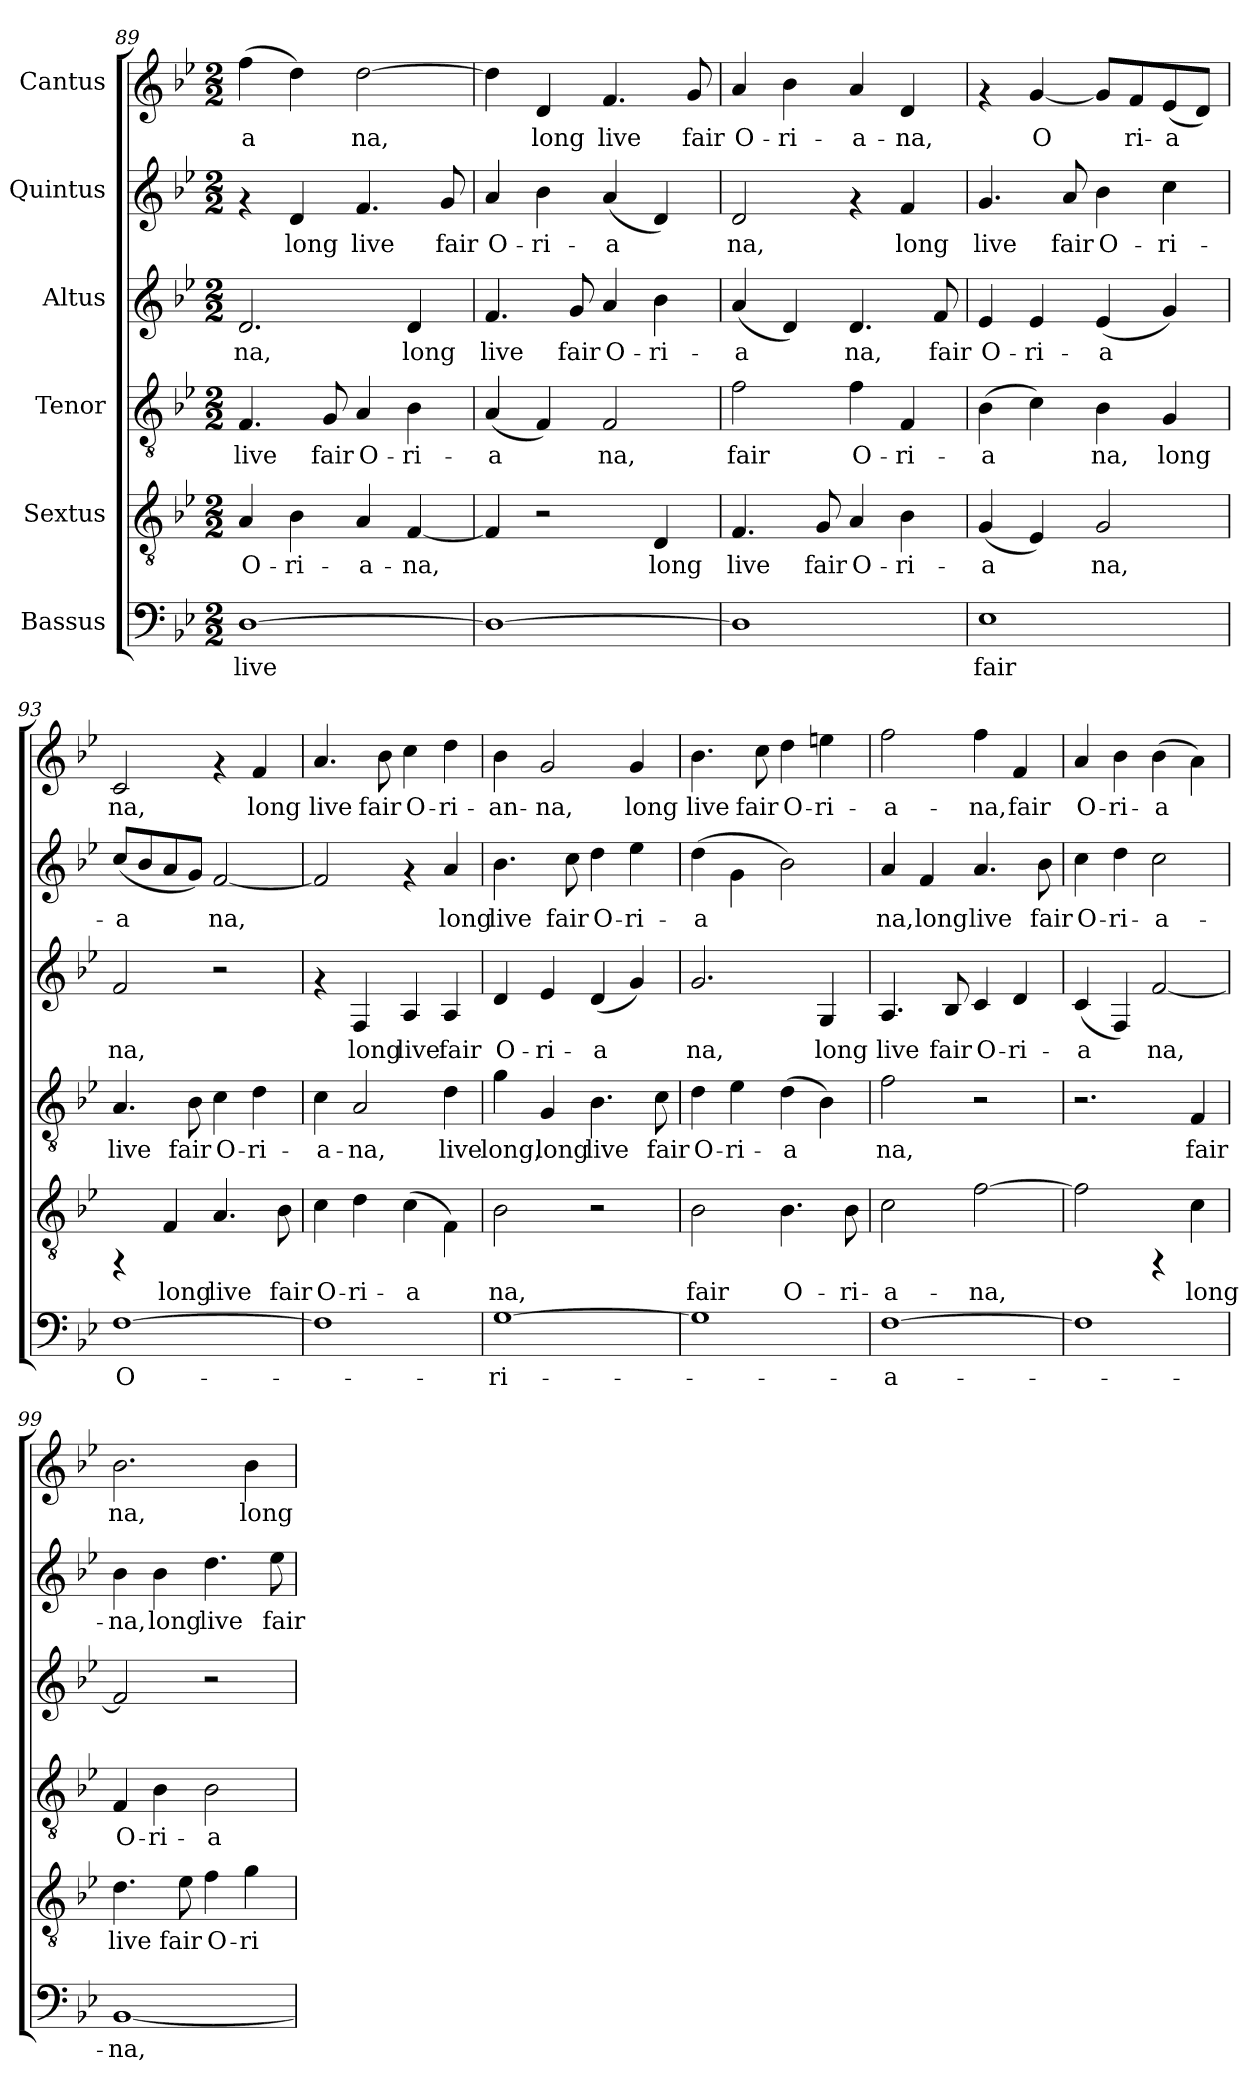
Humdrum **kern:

**kern	**text	**kern	**text	**kern	**text	**kern	**text	**kern	**text	**kern	**text
*part6	*part6	*part5	*part5	*part4	*part4	*part3	*part3	*part2	*part2	*part1	*part1
*staff6	*staff6	*staff5	*staff5	*staff4	*staff4	*staff3	*staff3	*staff2	*staff2	*staff1	*staff1
*I"Bassus	*	*I"Sextus	*	*I"Tenor	*	*I"Altus	*	*I"Quintus	*	*I"Cantus	*
*clefF4	*	*clefGv2	*	*clefGv2	*	*clefG2	*	*clefG2	*	*clefG2	*
*k[b-e-]	*	*k[b-e-]	*	*k[b-e-]	*	*k[b-e-]	*	*k[b-e-]	*	*k[b-e-]	*
*B-:	*	*B-:	*	*B-:	*	*B-:	*	*B-:	*	*B-:	*
*M2/2	*	*M2/2	*	*M2/2	*	*M2/2	*	*M2/2	*	*M2/2	*
=89	=89	=89	=89	=89	=89	=89	=89	=89	=89	=89	=89
!	!LO:LY:b:cj	!	!LO:LY:b:cj	!	!LO:LY:b:cj	!	!LO:LY:b:cj	!	!	!	!LO:LY:b:cj
[>1D	live	4A/	O-	4.F/	live	2.d/	-na,	4rf	.	(>4ff\	-a-
!	!	!	!LO:LY:b:cj	!	!	!	!	!	!LO:LY:b:cj	!	!LO:LY:b:cj
.	.	4B-\	-ri-	.	.	.	.	4d/	long	4dd\)	-
!	!	!	!	!	!LO:LY:b:cj	!	!	!	!	!	!
.	.	.	.	8G/	fair	.	.	.	.	.	.
!	!	!	!LO:LY:b:cj	!	!LO:LY:b:cj	!	!	!	!LO:LY:b:cj	!	!LO:LY:b:cj
.	.	4A/	-a-	4A/	O-	.	.	4.f/	live	[>2dd\	na,
!	!	!	!LO:LY:b:cj	!	!LO:LY:b:cj	!	!LO:LY:b:cj	!	!	!	!
.	.	[<4F/	-na,	4B-\	-ri-	4d/	long	.	.	.	.
!	!	!	!	!	!	!	!	!	!LO:LY:b:cj	!	!
.	.	.	.	.	.	.	.	8g/	fair	.	.
!!LO:PB:g=z
=90	=90	=90	=90	=90	=90	=90	=90	=90	=90	=90	=90
!	!	!	!LO:LY:b:cj	!	!LO:LY:b:cj	!	!LO:LY:b:cj	!	!LO:LY:b:cj	!	!LO:LY:b:cj
1D_>	.	4F/]	.	(<4A/	-a-	4.f/	live	4a/	O-	4dd\]	.
!	!	!	!	!	!LO:LY:b:cj	!	!	!	!LO:LY:b:cj	!	!LO:LY:b:cj
.	.	2r	.	4F/)	-	.	.	4b-\	-ri-	4d/	long
!	!	!	!	!	!	!	!LO:LY:b:cj	!	!	!	!
.	.	.	.	.	.	8g/	fair	.	.	.	.
!	!	!	!	!	!LO:LY:b:cj	!	!LO:LY:b:cj	!	!LO:LY:b:cj	!	!LO:LY:b:cj
.	.	.	.	2F/	na,	4a/	O-	(<4a/	-a-	4.f/	live
!	!	!	!LO:LY:b:cj	!	!	!	!LO:LY:b:cj	!	!LO:LY:b:cj	!	!
.	.	4D/	long	.	.	4b-\	-ri-	4d/)	--	.	.
!	!	!	!	!	!	!	!	!	!	!	!LO:LY:b:cj
.	.	.	.	.	.	.	.	.	.	8g/	fair
=91	=91	=91	=91	=91	=91	=91	=91	=91	=91	=91	=91
!	!	!	!LO:LY:b:cj	!	!LO:LY:b:cj	!	!LO:LY:b:cj	!	!LO:LY:b:cj	!	!LO:LY:b:cj
1D]	.	4.F/	live	2f\	fair	(<4a/	-a-	2d/	-na,	4a/	O-
!	!	!	!	!	!	!	!LO:LY:b:cj	!	!	!	!LO:LY:b:cj
.	.	.	.	.	.	4d/)	-	.	.	4b-\	-ri-
!	!	!	!LO:LY:b:cj	!	!	!	!	!	!	!	!
.	.	8G/	fair	.	.	.	.	.	.	.	.
!	!	!	!LO:LY:b:cj	!	!LO:LY:b:cj	!	!LO:LY:b:cj	!	!	!	!LO:LY:b:cj
.	.	4A/	O-	4f\	O-	4.d/	na,	4rf	.	4a/	-a-
!	!	!	!LO:LY:b:cj	!	!LO:LY:b:cj	!	!	!	!LO:LY:b:cj	!	!LO:LY:b:cj
.	.	4B-\	-ri-	4F/	-ri-	.	.	4f/	long	4d/	-na,
!	!	!	!	!	!	!	!LO:LY:b:cj	!	!	!	!
.	.	.	.	.	.	8f/	fair	.	.	.	.
=92	=92	=92	=92	=92	=92	=92	=92	=92	=92	=92	=92
!	!LO:LY:b:cj	!	!LO:LY:b:cj	!	!LO:LY:b:cj	!	!LO:LY:b:cj	!	!LO:LY:b:cj	!	!
1E-	fair	(<4G/	-a-	(>4B-\	-a-	4e-/	O-	4.g/	live	4rf	.
!	!	!	!LO:LY:b:cj	!	!LO:LY:b:cj	!	!LO:LY:b:cj	!	!	!	!LO:LY:b:cj
.	.	4E-/)	-	4c\)	-	4e-/	-ri-	.	.	[<4g/	O-
!	!	!	!	!	!	!	!	!	!LO:LY:b:cj	!	!
.	.	.	.	.	.	.	.	8a/	fair	.	.
!	!	!	!LO:LY:b:cj	!	!LO:LY:b:cj	!	!LO:LY:b:cj	!	!LO:LY:b:cj	!	!LO:LY:b:cj
.	.	2G/	na,	4B-\	na,	(<4e-/	-a-	4b-\	O-	8g/L]	-
!	!	!	!	!	!	!	!	!	!	!	!LO:LY:b:cj
.	.	.	.	.	.	.	.	.	.	8f/	ri-
!	!	!	!	!	!LO:LY:b:cj	!	!LO:LY:b:cj	!	!LO:LY:b:cj	!	!LO:LY:b:cj
.	.	.	.	4G/	long	4g/)	--	4cc\	-ri-	(<8e-/	-a-
!	!	!	!	!	!	!	!	!	!	!	!LO:LY:b:cj
.	.	.	.	.	.	.	.	.	.	8d/J)	--
=93	=93	=93	=93	=93	=93	=93	=93	=93	=93	=93	=93
!	!LO:LY:b:cj	!	!	!	!LO:LY:b:cj	!	!LO:LY:b:cj	!	!LO:LY:b:cj	!	!LO:LY:b:cj
[>1F	O-	4rFF	.	4.A/	live	2f/	-na,	(<8cc/L	-a-	2c/	-na,
!	!	!	!	!	!	!	!	!	!LO:LY:b:cj	!	!
.	.	.	.	.	.	.	.	8b-/	-	.	.
!	!	!	!LO:LY:b:cj	!	!	!	!	!	!LO:LY:b:cj	!	!
.	.	4F/	long	.	.	.	.	8a/	.	.	.
!	!	!	!	!	!LO:LY:b:cj	!	!	!	!LO:LY:b:cj	!	!
.	.	.	.	8B-\	fair	.	.	8g/J)	.	.	.
!	!	!	!LO:LY:b:cj	!	!LO:LY:b:cj	!	!	!	!LO:LY:b:cj	!	!
.	.	4.A/	live	4c\	O-	2r	.	[<2f/	na,	4rf	.
!	!	!	!	!	!LO:LY:b:cj	!	!	!	!	!	!LO:LY:b:cj
.	.	.	.	4d\	-ri-	.	.	.	.	4f/	long
!	!	!	!LO:LY:b:cj	!	!	!	!	!	!	!	!
.	.	8B-\	fair	.	.	.	.	.	.	.	.
!!LO:LB:g=z
=94	=94	=94	=94	=94	=94	=94	=94	=94	=94	=94	=94
!	!	!	!LO:LY:b:cj	!	!LO:LY:b:cj	!	!	!	!LO:LY:b:cj	!	!LO:LY:b:cj
1F]	.	4c\	O-	4c\	-a-	4rf	.	2f/]	.	4.a/	live
!	!	!	!LO:LY:b:cj	!	!LO:LY:b:cj	!	!LO:LY:b:cj	!	!	!	!
.	.	4d\	-ri-	2A/	-na,	4F/	long	.	.	.	.
!	!	!	!	!	!	!	!	!	!	!	!LO:LY:b:cj
.	.	.	.	.	.	.	.	.	.	8b-\	fair
!	!	!	!LO:LY:b:cj	!	!	!	!LO:LY:b:cj	!	!	!	!LO:LY:b:cj
.	.	(>4c\	-a-	.	.	4A/	live	4rf	.	4cc\	O-
!	!	!	!LO:LY:b:cj	!	!LO:LY:b:cj	!	!LO:LY:b:cj	!	!LO:LY:b:cj	!	!LO:LY:b:cj
.	.	4F\)	--	4d\	live	4A/	fair	4a/	long	4dd\	-ri-
=95	=95	=95	=95	=95	=95	=95	=95	=95	=95	=95	=95
!	!LO:LY:b:cj	!	!LO:LY:b:cj	!	!LO:LY:b:cj	!	!LO:LY:b:cj	!	!LO:LY:b:cj	!	!LO:LY:b:cj
[>1G	-ri-	2B-\	-na,	4g\	long,	4d/	O-	4.b-\	live	4b-\	-an-
!	!	!	!	!	!LO:LY:b:cj	!	!LO:LY:b:cj	!	!	!	!LO:LY:b:cj
.	.	.	.	4G/	long	4e-/	-ri-	.	.	2g/	-na,
!	!	!	!	!	!	!	!	!	!LO:LY:b:cj	!	!
.	.	.	.	.	.	.	.	8cc\	fair	.	.
!	!	!	!	!	!LO:LY:b:cj	!	!LO:LY:b:cj	!	!LO:LY:b:cj	!	!
.	.	2r	.	4.B-\	live	(<4d/	-a-	4dd\	O-	.	.
!	!	!	!	!	!	!	!LO:LY:b:cj	!	!LO:LY:b:cj	!	!LO:LY:b:cj
.	.	.	.	.	.	4g/)	--	4ee-\	-ri-	4g/	long
!	!	!	!	!	!LO:LY:b:cj	!	!	!	!	!	!
.	.	.	.	8c\	fair	.	.	.	.	.	.
=96	=96	=96	=96	=96	=96	=96	=96	=96	=96	=96	=96
!	!	!	!LO:LY:b:cj	!	!LO:LY:b:cj	!	!LO:LY:b:cj	!	!LO:LY:b:cj	!	!LO:LY:b:cj
1G]	.	2B-\	fair	4d\	O-	2.g/	-na,	(>4dd\	-a-	4.b-\	live
!	!	!	!	!	!LO:LY:b:cj	!	!	!	!LO:LY:b:cj	!	!
.	.	.	.	4e-\	-ri-	.	.	4g\	--	.	.
!	!	!	!	!	!	!	!	!	!	!	!LO:LY:b:cj
.	.	.	.	.	.	.	.	.	.	8cc\	fair
!	!	!	!LO:LY:b:cj	!	!LO:LY:b:cj	!	!	!	!LO:LY:b:cj	!	!LO:LY:b:cj
.	.	4.B-\	O-	(>4d\	-a-	.	.	2b-\)	--	4dd\	O-
!	!	!	!	!	!LO:LY:b:cj	!	!LO:LY:b:cj	!	!	!	!LO:LY:b:cj
.	.	.	.	4B-\)	--	4G/	long	.	.	4een\	-ri-
!	!	!	!LO:LY:b:cj	!	!	!	!	!	!	!	!
.	.	8B-\	-ri-	.	.	.	.	.	.	.	.
=97	=97	=97	=97	=97	=97	=97	=97	=97	=97	=97	=97
!	!LO:LY:b:cj	!	!LO:LY:b:cj	!	!LO:LY:b:cj	!	!LO:LY:b:cj	!	!LO:LY:b:cj	!	!LO:LY:b:cj
[>1F	-a-	2c\	-a-	2f\	-na,	4.A/	live	4a/	-na,	2ff\	-a-
!	!	!	!	!	!	!	!	!	!LO:LY:b:cj	!	!
.	.	.	.	.	.	.	.	4f/	long	.	.
!	!	!	!	!	!	!	!LO:LY:b:cj	!	!	!	!
.	.	.	.	.	.	8B-/	fair	.	.	.	.
!	!	!	!LO:LY:b:cj	!	!	!	!LO:LY:b:cj	!	!LO:LY:b:cj	!	!LO:LY:b:cj
.	.	[>2f\	-na,	2r	.	4c/	O-	4.a/	live	4ff\	-na,
!	!	!	!	!	!	!	!LO:LY:b:cj	!	!	!	!LO:LY:b:cj
.	.	.	.	.	.	4d/	-ri-	.	.	4f/	fair
!	!	!	!	!	!	!	!	!	!LO:LY:b:cj	!	!
.	.	.	.	.	.	.	.	8b-\	fair	.	.
!!LO:PB:g=z
=98	=98	=98	=98	=98	=98	=98	=98	=98	=98	=98	=98
!	!	!	!LO:LY:b:cj	!	!	!	!LO:LY:b:cj	!	!LO:LY:b:cj	!	!LO:LY:b:cj
1F]	.	2f\]	.	2.r	.	(<4c/	-a-	4cc\	O-	4a/	O-
!	!	!	!	!	!	!	!LO:LY:b:cj	!	!LO:LY:b:cj	!	!LO:LY:b:cj
.	.	.	.	.	.	4F/)	-	4dd\	-ri-	4b-\	-ri-
!	!	!	!	!	!	!	!LO:LY:b:cj	!	!LO:LY:b:cj	!	!LO:LY:b:cj
.	.	4rFF	.	.	.	[<2f/	na,	2cc\	-a-	(>4b-\	-a-
!	!	!	!LO:LY:b:cj	!	!LO:LY:b:cj	!	!	!	!	!	!LO:LY:b:cj
.	.	4c\	long	4F/	fair	.	.	.	.	4a\)	--
=99	=99	=99	=99	=99	=99	=99	=99	=99	=99	=99	=99
!	!LO:LY:b:cj	!	!LO:LY:b:cj	!	!LO:LY:b:cj	!	!	!	!LO:LY:b:cj	!	!LO:LY:b:cj
[<1BB-	-na,	4.d\	live	4F/	O-	2f/]	.	4b-\	-na,	2.b-\	-na,
!	!	!	!	!	!LO:LY:b:cj	!	!	!	!LO:LY:b:cj	!	!
.	.	.	.	4B-\	-ri-	.	.	4b-\	long	.	.
!	!	!	!LO:LY:b:cj	!	!	!	!	!	!	!	!
.	.	8e-\	fair	.	.	.	.	.	.	.	.
!	!	!	!LO:LY:b:cj	!	!LO:LY:b:cj	!	!	!	!LO:LY:b:cj	!	!
.	.	4f\	O-	2B-\	-a-	2r	.	4.dd\	live	.	.
!	!	!	!LO:LY:b:cj	!	!	!	!	!	!	!	!LO:LY:b:cj
.	.	4g\	-ri-	.	.	.	.	.	.	4b-\	long
!	!	!	!	!	!	!	!	!	!LO:LY:b:cj	!	!
.	.	.	.	.	.	.	.	8ee-\	fair	.	.
=	=	=	=	=	=	=	=	=	=	=	=
*-	*-	*-	*-	*-	*-	*-	*-	*-	*-	*-	*-
